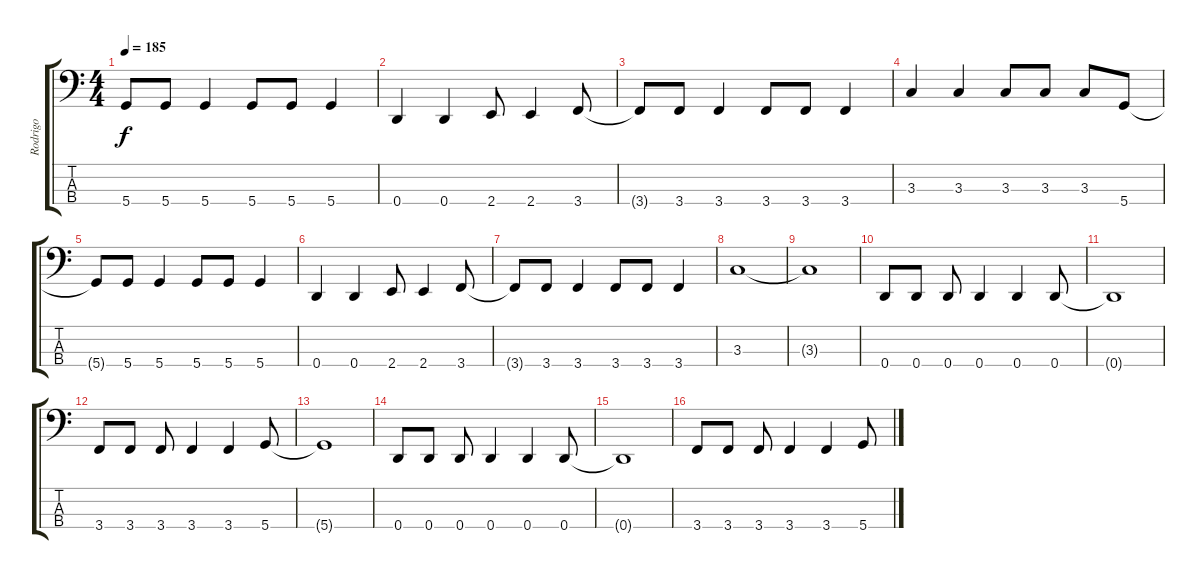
\track ("Rodrigo" "Rodrigo") {instrument electricbasspick}
\staff {score tabs}
\tuning (G2 D2 A1 D1) {hide}
\ts (4 4)
\tempo 185
\clef f4
\ks c
5.4{t}.8{dy f} 5.4.8 5.4.4 5.4.8 5.4.8 5.4.4 |
0.4.4 0.4.4 2.4.8 2.4.4 3.4.8 |
3.4{t}.8 3.4.8 3.4.4 3.4.8 3.4.8 3.4.4 |
3.3.4 3.3.4 3.3.8 3.3.8 3.3.8 5.4.8 |
5.4{t}.8 5.4.8 5.4.4 5.4.8 5.4.8 5.4.4 |
0.4.4 0.4.4 2.4.8 2.4.4 3.4.8 |
3.4{t}.8 3.4.8 3.4.4 3.4.8 3.4.8 3.4.4 |
3.3.1 |
3.3{t}.1 |
0.4.8 0.4.8 0.4.8 0.4.4 0.4.4 0.4.8 |
0.4{t}.1 |
3.4.8 3.4.8 3.4.8 3.4.4 3.4.4 5.4.8 |
5.4{t}.1 |
0.4.8 0.4.8 0.4.8 0.4.4 0.4.4 0.4.8 |
0.4{t}.1 |
3.4.8 3.4.8 3.4.8 3.4.4 3.4.4 5.4.8
